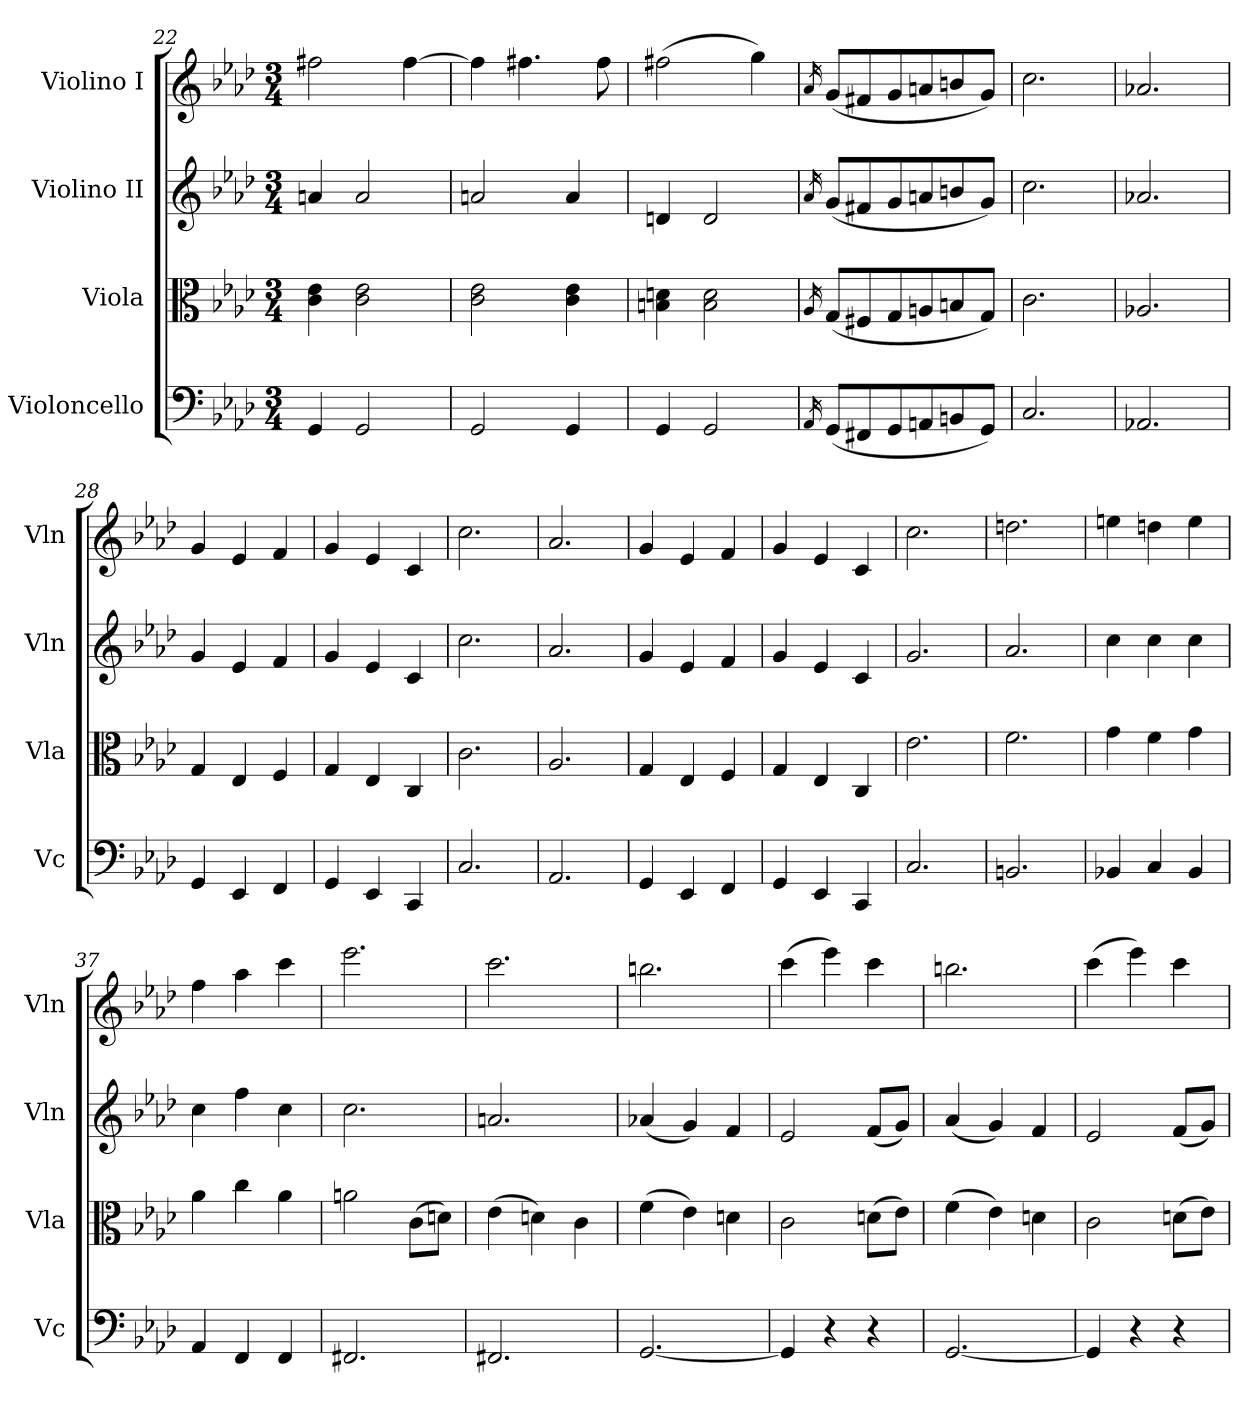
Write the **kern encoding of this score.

**kern	**kern	**kern	**kern
*part4	*part3	*part2	*part1
*staff4	*staff3	*staff2	*staff1
*I"Violoncello	*I"Viola	*I"Violino II	*I"Violino I
*I'Vc	*I'Vla	*I'Vln	*I'Vln
*clefF4	*clefC3	*clefG2	*clefG2
*k[b-e-a-d-]	*k[b-e-a-d-]	*k[b-e-a-d-]	*k[b-e-a-d-]
*M3/4	*M3/4	*M3/4	*M3/4
=22	=22	=22	=22
4GG/	4c\ 4e-\	4an/	2ff#X\
2GG/	2c\ 2e-\	2a/	.
.	.	.	[4ff#\
=23	=23	=23	=23
2GG/	2c\ 2e-\	2an/	4ff#\]
.	.	.	4.ff#X\
4GG/	4c\ 4e-\	4a/	.
.	.	.	8ff#\
=24	=24	=24	=24
4GG/	4Bn\ 4dn\	4dn/	(2ff#X\
2GG/	2B\ 2d\	2d/	.
.	.	.	4gg\)
!!LO:LB:g=z
=25	=25	=25	=25
16qAA-/	16qA-/	16qa-/	16qa-/
(8GG/L	(8G/L	(8g/L	(8g/L
8FF#X/	8F#X/	8f#X/	8f#X/
8GG/	8G/	8g/	8g/
8AAn/	8An/	8an/	8an/
8BBn/	8Bn/	8bn/	8bn/
8GG/J)	8G/J)	8g/J)	8g/J)
=26	=26	=26	=26
2.C/	2.c\	2.cc\	2.cc\
=27	=27	=27	=27
2.AA-X/	2.A-X/	2.a-X/	2.a-X/
=28	=28	=28	=28
4GG/	4G/	4g/	4g/
4EE-/	4E-/	4e-/	4e-/
4FF/	4F/	4f/	4f/
=29	=29	=29	=29
4GG/	4G/	4g/	4g/
4EE-/	4E-/	4e-/	4e-/
4CC/	4C/	4c/	4c/
=30	=30	=30	=30
2.C/	2.c\	2.cc\	2.cc\
=31	=31	=31	=31
2.AA-/	2.A-/	2.a-/	2.a-/
=32	=32	=32	=32
4GG/	4G/	4g/	4g/
4EE-/	4E-/	4e-/	4e-/
4FF/	4F/	4f/	4f/
=33	=33	=33	=33
4GG/	4G/	4g/	4g/
4EE-/	4E-/	4e-/	4e-/
4CC/	4C/	4c/	4c/
=34	=34	=34	=34
2.C/	2.e-\	2.g/	2.cc\
=35	=35	=35	=35
2.BBn/	2.f\	2.a-/	2.ddn\
=36	=36	=36	=36
4BB-X/	4g\	4cc\	4een\
4C/	4f\	4cc\	4ddn\
4BB-/	4g\	4cc\	4ee\
=37	=37	=37	=37
4AA-/	4a-\	4cc\	4ff\
4FF/	4cc\	4ff\	4aa-\
4FF/	4a-\	4cc\	4ccc\
=38	=38	=38	=38
2.FF#X/	2an\	2.cc\	2.eee-\
.	(8c\L	.	.
.	8dn\J)	.	.
=39	=39	=39	=39
2.FF#X/	(4e-\	2.an/	2.ccc\
.	4dn\)	.	.
.	4c\	.	.
!!LO:LB:g=z
=40	=40	=40	=40
[2.GG/	(4f\	(4a-X/	2.bbn\
.	4e-\)	4g/)	.
.	4dn\	4f/	.
=41	=41	=41	=41
4GG/]	2c\	2e-/	(4ccc\
4r	.	.	4eee-\)
4r	(8dn\L	(8f/L	4ccc\
.	8e-\J)	8g/J)	.
=42	=42	=42	=42
[2.GG/	(4f\	(4a-/	2.bbn\
.	4e-\)	4g/)	.
.	4dn\	4f/	.
=43	=43	=43	=43
4GG/]	2c\	2e-/	(4ccc\
4r	.	.	4eee-\)
4r	(8dn\L	(8f/L	4ccc\
.	8e-\J)	8g/J)	.
=	=	=	=
*-	*-	*-	*-
